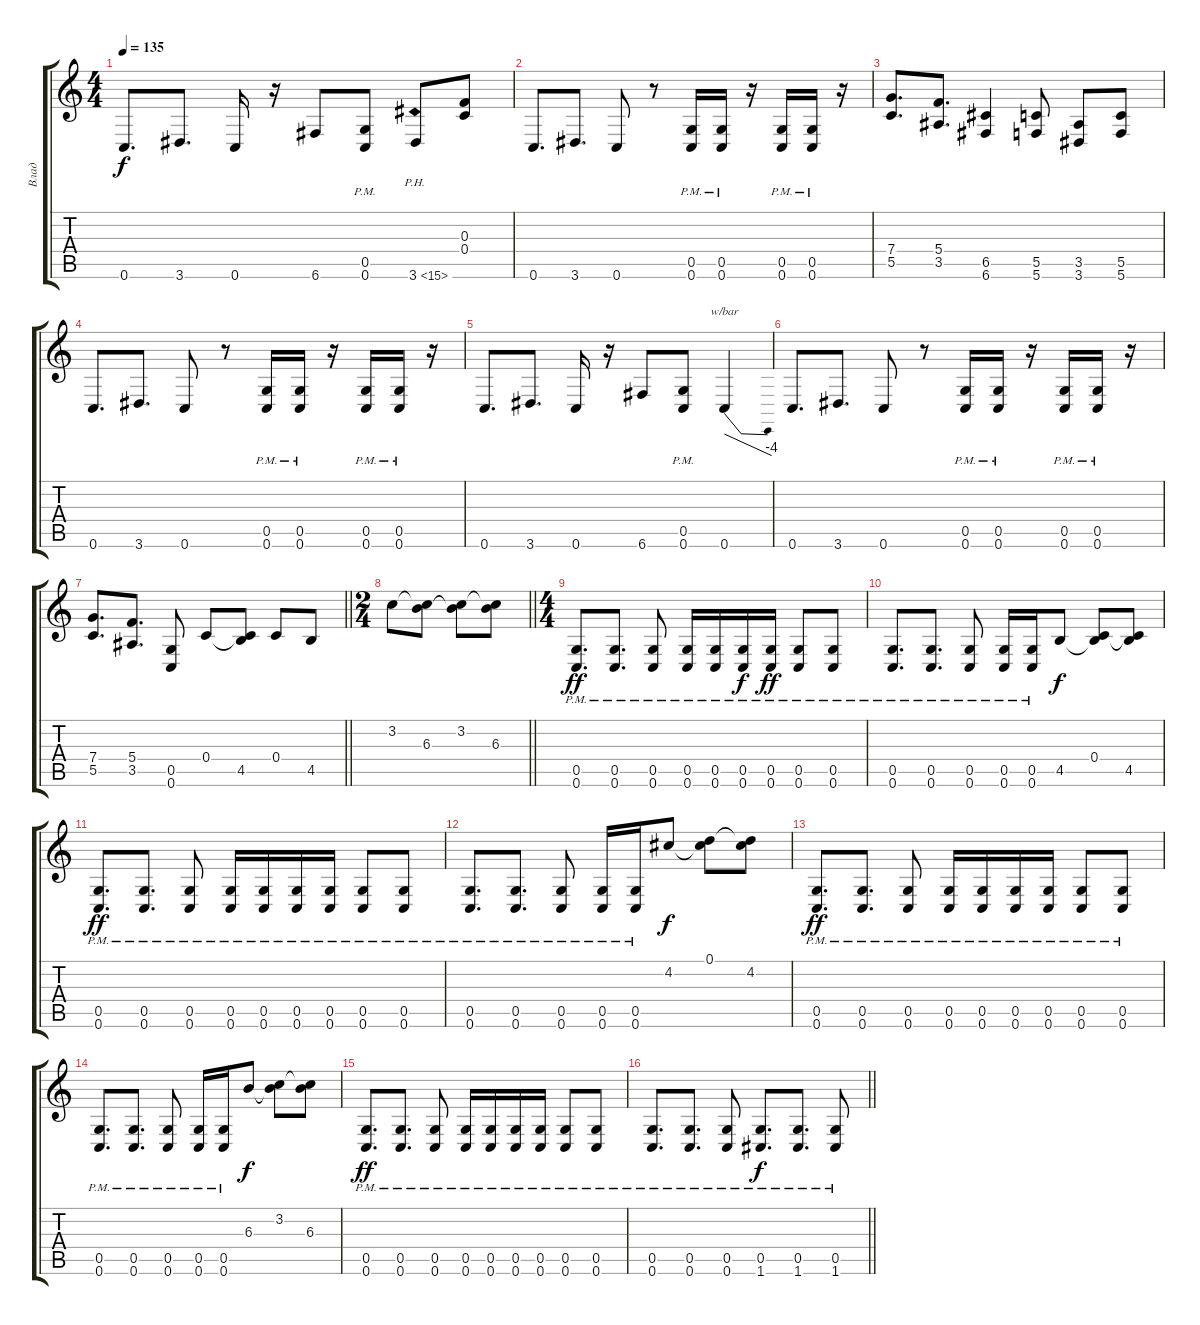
\track ("Влад" "Влад") {instrument distortionguitar}
\staff {score tabs}
\tuning (D4 A3 F3 C3 G2 C2) {hide}
\ts (4 4)
\tempo 135
\clef g2
\ks c
0.6.8{d dy f} 3.6.8{d} 0.6.16 r.16 6.6.8 (0.5{pm} 0.6{pm}).8 3.6{ph 12}.8 (0.3 0.4).8 |
0.6.8{d} 3.6.8{d} 0.6.8 r.8 (0.5{pm} 0.6{pm}).16 (0.5{pm} 0.6{pm}).16 r.16 (0.5{pm} 0.6{pm}).16 (0.5{pm} 0.6{pm}).16 r.16 |
(7.4 5.5).8{d} (5.4 3.5).8{d} (6.5 6.6).4 (5.5 5.6).8 (3.5 3.6).8 (5.5 5.6).8 |
0.6.8{d} 3.6.8{d} 0.6.8 r.8 (0.5 0.6{pm}).16 (0.5 0.6{pm}).16 r.16 (0.5 0.6{pm}).16 (0.5 0.6{pm}).16 r.16 |
0.6.8{d} 3.6.8{d} 0.6.16 r.16 6.6.8 (0.5{pm} 0.6{pm}).8 0.6.4{tbe (dive default 0 0 60 -16)} |
0.6.8{d} 3.6.8{d} 0.6.8 r.8 (0.5{pm} 0.6{pm}).16 (0.5{pm} 0.6{pm}).16 r.16 (0.5{pm} 0.6{pm}).16 (0.5{pm} 0.6{pm}).16 r.16 |
\barLineRight lightlight
(7.4 5.5).8{d} (5.4 3.5).8{d} (0.5 0.6).8 0.4.8 (0.4{t} 4.5).8 0.4.8 4.5.8 |
\ts (2 4)
\barLineRight lightlight
3.2.8 (3.2{t} 6.3).8 (3.2 6.3{t}).8 (3.2{t} 6.3).8 |
\ts (4 4)
(0.5{pm} 0.6{pm}).8{d dy ff} (0.5{pm} 0.6{pm}).8{d} (0.5{pm} 0.6{pm}).8 (0.5{pm} 0.6{pm}).16 (0.5{pm} 0.6{pm}).16 (0.5{pm} 0.6{pm}).16{dy f} (0.5{pm} 0.6{pm}).16{dy ff} (0.5{pm} 0.6{pm}).8 (0.5{pm} 0.6{pm}).8 |
(0.5{pm} 0.6{pm}).8{d} (0.5{pm} 0.6{pm}).8{d} (0.5{pm} 0.6{pm}).8 (0.5{pm} 0.6{pm}).16 (0.5{pm} 0.6{pm}).16 4.5.8{dy f} (0.4 4.5{t}).8 (0.4{t} 4.5).8 |
(0.5{pm} 0.6{pm}).8{d dy ff} (0.5{pm} 0.6{pm}).8{d} (0.5{pm} 0.6{pm}).8 (0.5{pm} 0.6{pm}).16 (0.5{pm} 0.6{pm}).16 (0.5{pm} 0.6{pm}).16 (0.5{pm} 0.6{pm}).16 (0.5{pm} 0.6{pm}).8 (0.5{pm} 0.6{pm}).8 |
(0.5{pm} 0.6{pm}).8{d} (0.5{pm} 0.6{pm}).8{d} (0.5{pm} 0.6{pm}).8 (0.5{pm} 0.6{pm}).16 (0.5{pm} 0.6{pm}).16 4.2.8{dy f} (0.1 4.2{t}).8 (0.1{t} 4.2).8 |
(0.5{pm} 0.6{pm}).8{d dy ff} (0.5{pm} 0.6{pm}).8{d} (0.5{pm} 0.6{pm}).8 (0.5{pm} 0.6{pm}).16 (0.5{pm} 0.6{pm}).16 (0.5{pm} 0.6{pm}).16 (0.5{pm} 0.6{pm}).16 (0.5{pm} 0.6{pm}).8 (0.5{pm} 0.6{pm}).8 |
(0.5{pm} 0.6{pm}).8{d} (0.5{pm} 0.6{pm}).8{d} (0.5{pm} 0.6{pm}).8 (0.5{pm} 0.6{pm}).16 (0.5{pm} 0.6{pm}).16 6.3.8{dy f} (3.2 6.3{t}).8 (3.2{t} 6.3).8 |
(0.5{pm} 0.6{pm}).8{d dy ff} (0.5{pm} 0.6{pm}).8{d} (0.5{pm} 0.6{pm}).8 (0.5{pm} 0.6{pm}).16 (0.5{pm} 0.6{pm}).16 (0.5{pm} 0.6{pm}).16 (0.5{pm} 0.6{pm}).16 (0.5{pm} 0.6{pm}).8 (0.5{pm} 0.6{pm}).8 |
\barLineRight lightlight
(0.5{pm} 0.6{pm}).8{d} (0.5{pm} 0.6{pm}).8{d} (0.5{pm} 0.6{pm}).8 (0.5{pm} 1.6{pm}).8{d dy f} (0.5{pm} 1.6{pm}).8{d} (0.5{pm} 1.6{pm}).8
